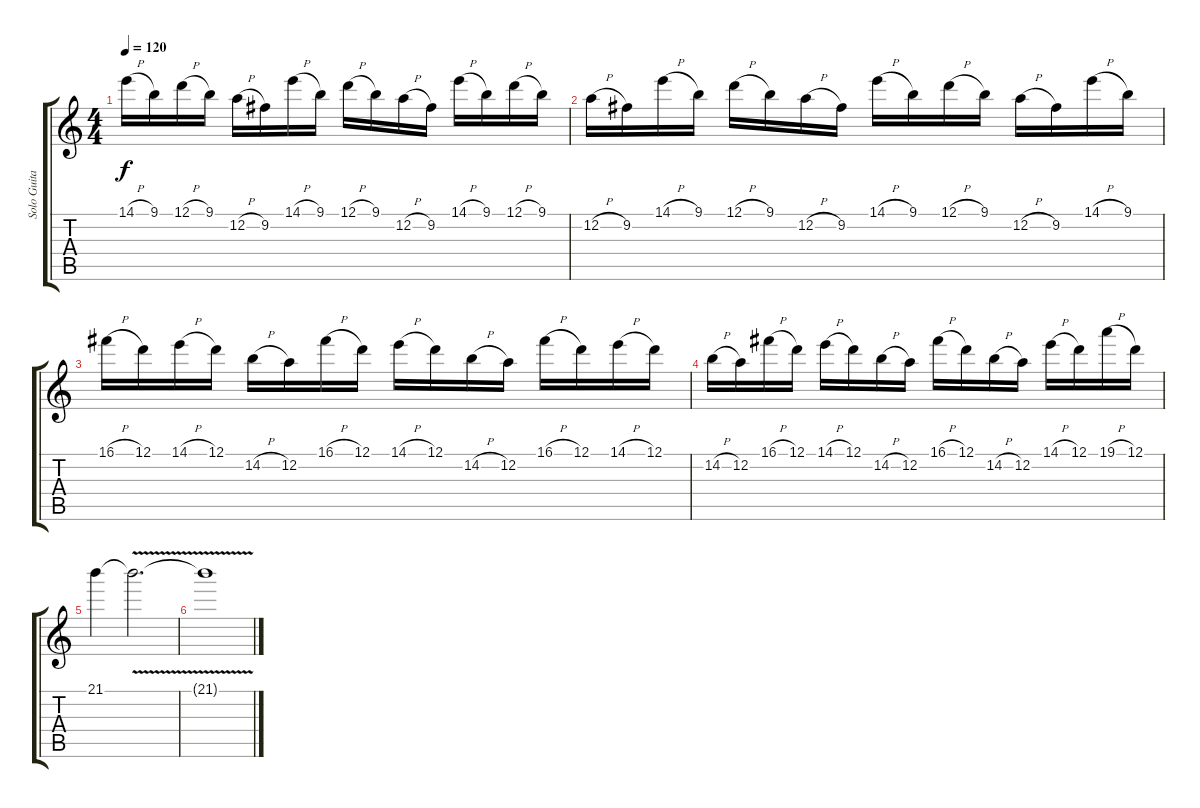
\track ("Solo Guitar" "Solo Guita") {instrument distortionguitar}
\staff {score tabs}
\tuning (D4 A3 F3 C3 G2 C2) {hide}
\ts (4 4)
\tempo 120
\clef g2
\ks c
14.1{h}.16{dy f} 9.1.16 12.1{h}.16 9.1.16 12.2{h}.16 9.2.16 14.1{h}.16 9.1.16 12.1{h}.16 9.1.16 12.2{h}.16 9.2.16 14.1{h}.16 9.1.16 12.1{h}.16 9.1.16 |
12.2{h}.16 9.2.16 14.1{h}.16 9.1.16 12.1{h}.16 9.1.16 12.2{h}.16 9.2.16 14.1{h}.16 9.1.16 12.1{h}.16 9.1.16 12.2{h}.16 9.2.16 14.1{h}.16 9.1.16 |
16.1{h}.16 12.1.16 14.1{h}.16 12.1.16 14.2{h}.16 12.2.16 16.1{h}.16 12.1.16 14.1{h}.16 12.1.16 14.2{h}.16 12.2.16 16.1{h}.16 12.1.16 14.1{h}.16 12.1.16 |
14.2{h}.16 12.2.16 16.1{h}.16 12.1.16 14.1{h}.16 12.1.16 14.2{h}.16 12.2.16 16.1{h}.16 12.1.16 14.2{h}.16 12.2.16 14.1{h}.16 12.1.16 19.1{h}.16 12.1.16 |
21.1.4 21.1{v t}.2{d} |
21.1{t}.1
